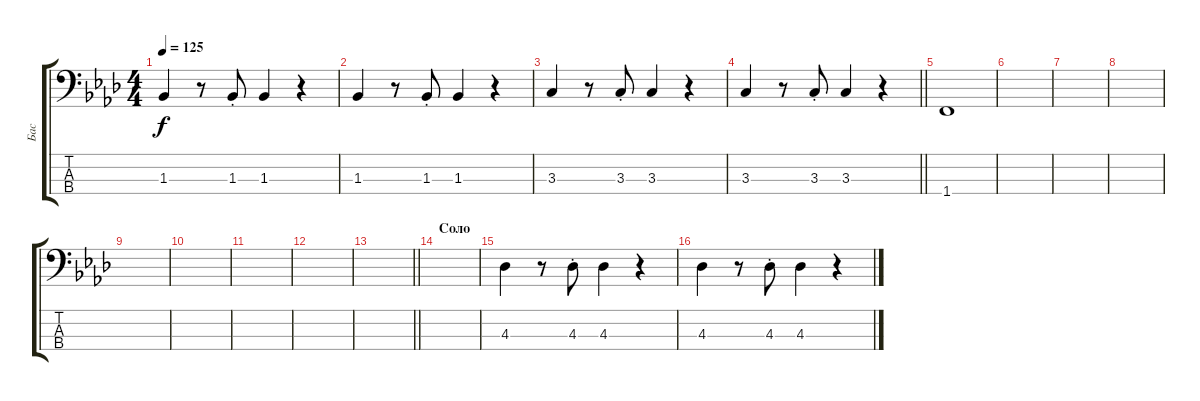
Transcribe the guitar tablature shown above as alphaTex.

\track ("Бас" "Бас") {solo instrument electricbassfinger}
\staff {score tabs}
\tuning (G2 D2 A1 E1) {hide}
\ts (4 4)
\tempo 125
\clef f4
\ks fminor
1.3.4{dy f} r.8 1.3{st}.8 1.3.4 r.4 |
1.3.4 r.8 1.3{st}.8 1.3.4 r.4 |
3.3.4 r.8 3.3{st}.8 3.3.4 r.4 |
\barLineRight lightlight
3.3.4 r.8 3.3{st}.8 3.3.4 r.4 |
1.4.1 |
|
|
|
|
|
|
|
\barLineRight lightlight
|
\section ("" "Соло")
|
4.3.4 r.8 4.3{st}.8 4.3.4 r.4 |
4.3.4 r.8 4.3{st}.8 4.3.4 r.4
